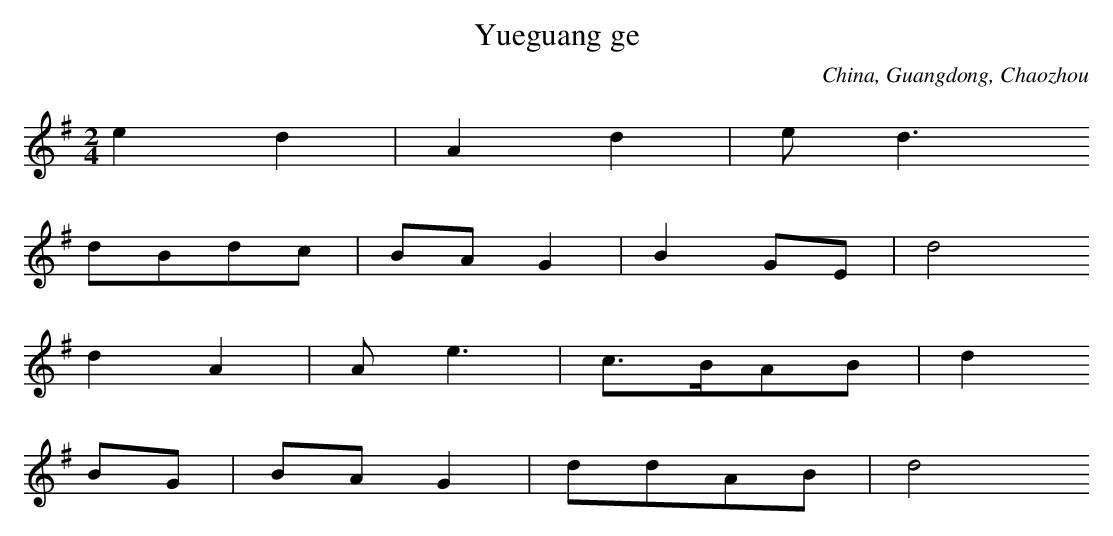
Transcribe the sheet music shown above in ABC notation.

X:1
T: Yueguang ge
O: China, Guangdong, Chaozhou
M: 2/4
L: 1/16
K: G
e4d4 | A4d4 | e2d6
d2B2d2c2 | B2A2G4 | B4G2E2 | d8
d4A4 | A2e6 | c3BA2B2 | d4
B2G2 | B2A2G4 | d2d2A2B2 | d8
